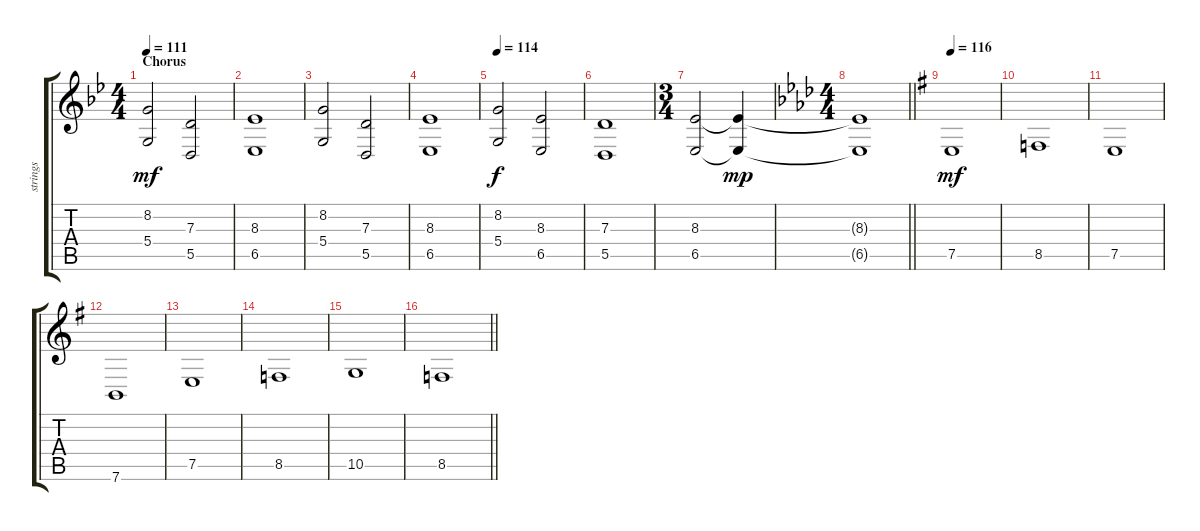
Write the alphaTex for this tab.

\track ("strings" "strings") {instrument stringensemble1}
\staff {score tabs}
\tuning (E4 B3 G3 D3 A2 E2) {hide}
\ts (4 4)
\section ("" "Chorus")
\tempo 111
\clef g2
\ks bb
(8.2 5.4).2{dy mf} (7.3 5.5).2 |
(8.3 6.5).1 |
(8.2 5.4).2 (7.3 5.5).2 |
(8.3 6.5).1 |
\tempo 114
(8.2 5.4).2{dy f} (8.3 6.5).2 |
(7.3 5.5).1 |
\ts (3 4)
(8.3 6.5).2 (8.3{t} 6.5{t}).4{dy mp} |
\ts (4 4)
\barLineRight lightlight
\ks ab
(8.3{t} 6.5{t}).1 |
\tempo 116
\ks g
7.5.1{dy mf} |
8.5.1 |
7.5.1 |
7.6.1 |
7.5.1 |
8.5.1 |
10.5.1 |
\barLineRight lightlight
8.5.1
